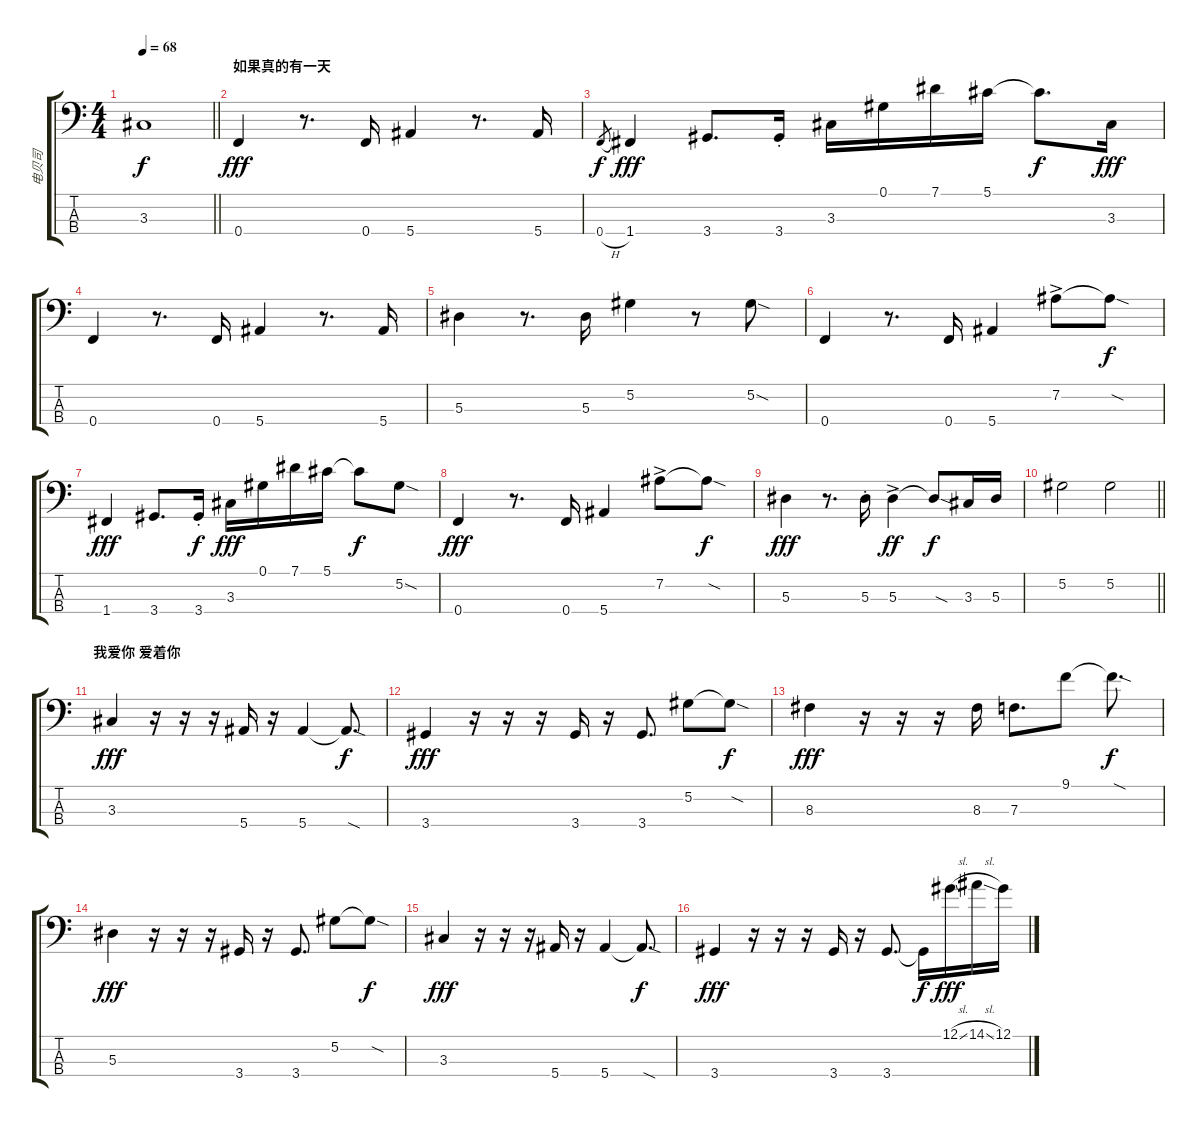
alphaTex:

\track ("电贝司" "电贝司") {instrument electricbassfinger}
\staff {score tabs}
\tuning (Ab2 Eb2 Bb1 F1) {hide}
\ts (4 4)
\section ("" "")
\tempo 68
\clef f4
\barLineRight lightlight
\ks c
3.3.1{dy f} |
\section ("" "如果真的有一天")
0.4.4{dy fff} r.8{d} 0.4.16 5.4.4 r.8{d} 5.4.16 |
0.4{h}.8{gr dy f} 1.4.4{dy fff} 3.4.8{d} 3.4{st}.16 3.3.16 0.1.16 7.1.16 5.1.16 5.1{t}.8{d dy f} 3.3.16{dy fff} |
0.4.4 r.8{d} 0.4.16 5.4.4 r.8{d} 5.4.16 |
5.3.4 r.8{d} 5.3.16 5.2.4 r.8 5.2{sod}.8 |
0.4.4 r.8{d} 0.4.16 5.4.4 7.2{ac}.8 7.2{sod t}.8{dy f} |
1.4.4{dy fff} 3.4.8{d} 3.4{st}.16{dy f} 3.3.16{dy fff} 0.1.16 7.1.16 5.1.16 5.1{t}.8{dy f} 5.2{sod}.8 |
0.4.4{dy fff} r.8{d} 0.4.16 5.4.4 7.2{ac}.8 7.2{sod t}.8{dy f} |
5.3.4{dy fff} r.8{d} 5.3{st}.16 5.3{ac}.4{dy ff} 5.3{sod t}.8{dy f} 3.3.16 5.3.16 |
\barLineRight lightlight
5.2.2 5.2.2 |
\section ("" "我爱你 爱着你")
3.3.4{dy fff} r.16 r.16 r.16 5.4.16 r.16 5.4.4 5.4{sod t}.8{d dy f} |
3.4.4{dy fff} r.16 r.16 r.16 3.4.16 r.16 3.4.8{d} 5.2.8 5.2{sod t}.8{dy f} |
8.3.4{dy fff} r.16 r.16 r.16 8.3.16 7.3.8{d} 9.1.8 9.1{sod t}.8{d dy f} |
5.3.4{dy fff} r.16 r.16 r.16 3.4.16 r.16 3.4.8{d} 5.2.8 5.2{sod t}.8{dy f} |
3.3.4{dy fff} r.16 r.16 r.16 5.4.16 r.16 5.4.4 5.4{sod t}.8{d dy f} |
3.4.4{dy fff} r.16 r.16 r.16 3.4.16 r.16 3.4.8{d} 3.4{t}.16{dy f} 12.1{sl}.16{dy fff} 14.1{sl}.16 12.1.16
